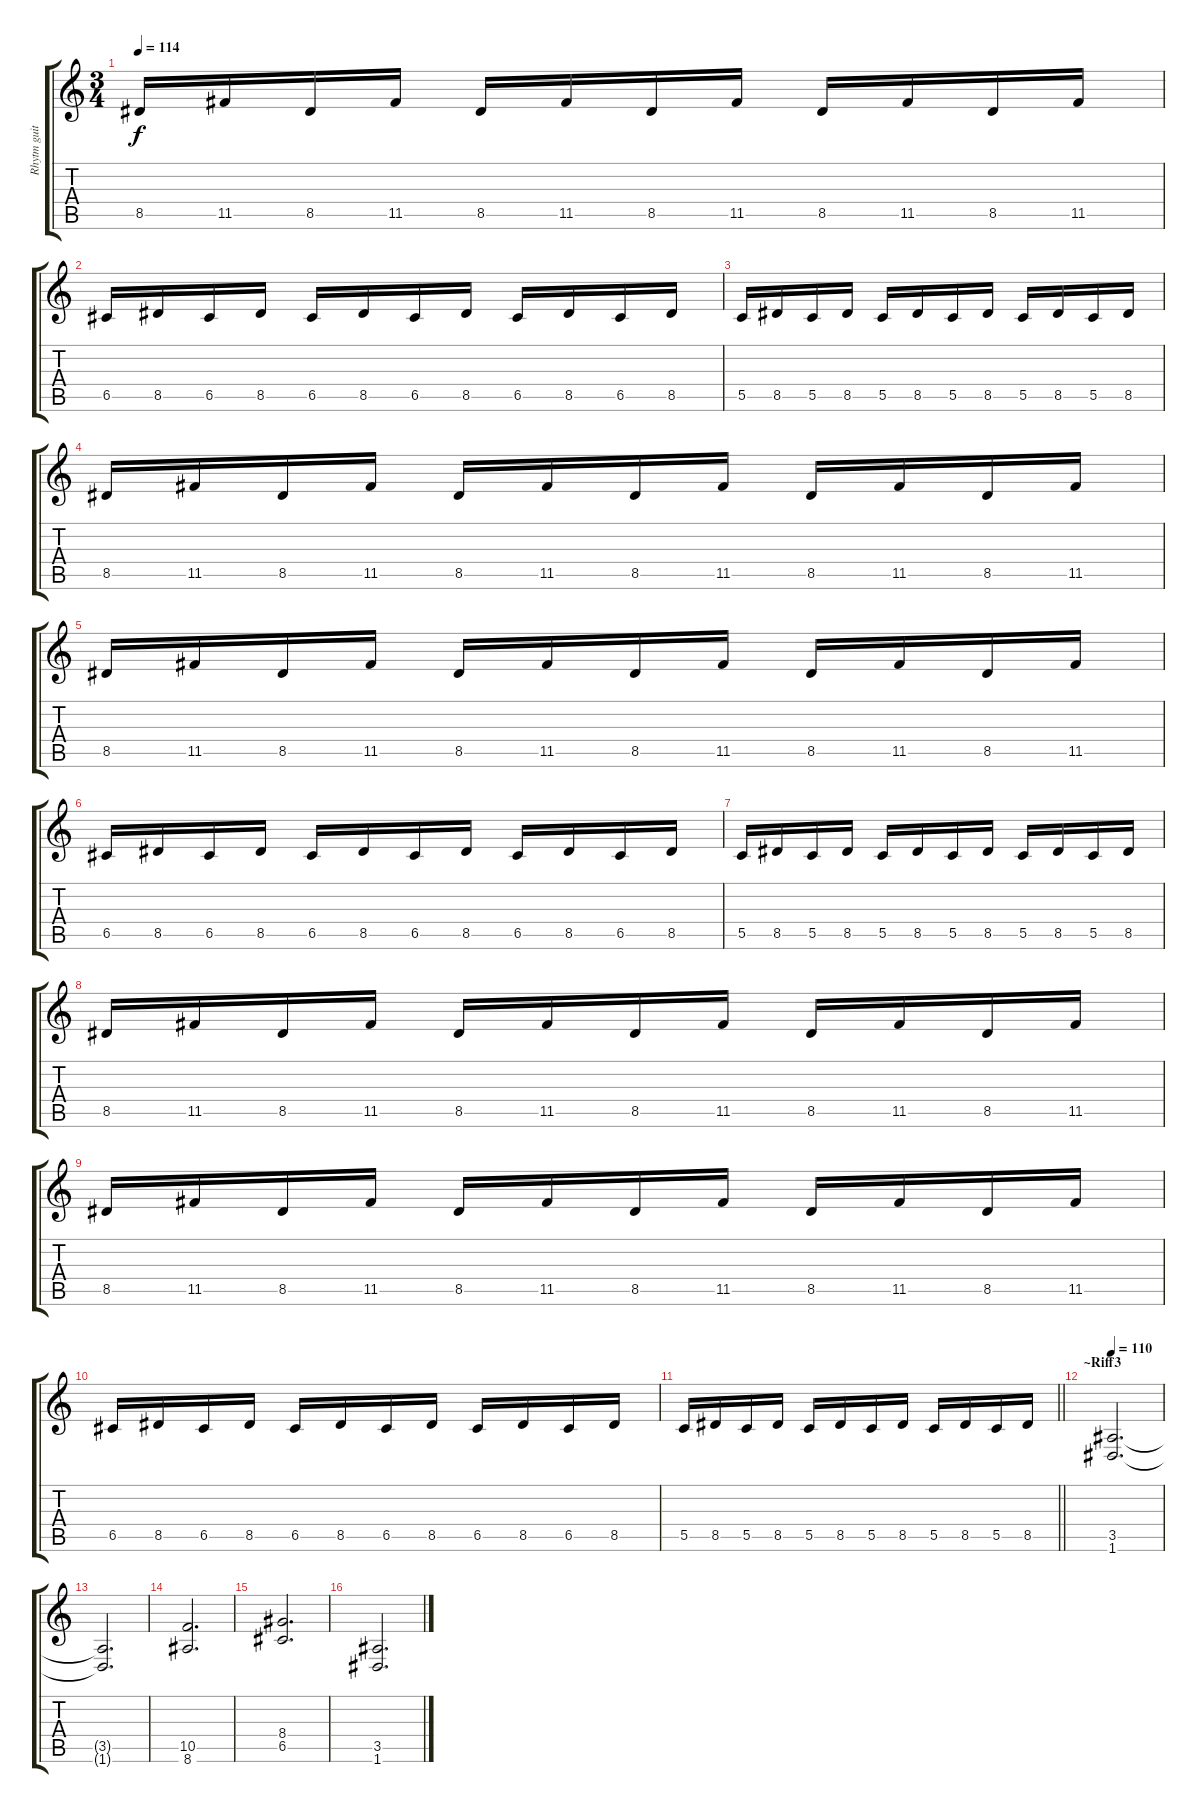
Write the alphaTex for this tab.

\track ("Rhytm guitar" "Rhytm guit") {instrument distortionguitar}
\staff {score tabs}
\tuning (D4 A3 F3 C3 G2 D2) {hide}
\ts (3 4)
\tempo 114
\clef g2
\ks c
8.5.16{dy f} 11.5.16 8.5.16 11.5.16 8.5.16 11.5.16 8.5.16 11.5.16 8.5.16 11.5.16 8.5.16 11.5.16 |
6.5.16 8.5.16 6.5.16 8.5.16 6.5.16 8.5.16 6.5.16 8.5.16 6.5.16 8.5.16 6.5.16 8.5.16 |
5.5.16 8.5.16 5.5.16 8.5.16 5.5.16 8.5.16 5.5.16 8.5.16 5.5.16 8.5.16 5.5.16 8.5.16 |
8.5.16 11.5.16 8.5.16 11.5.16 8.5.16 11.5.16 8.5.16 11.5.16 8.5.16 11.5.16 8.5.16 11.5.16 |
8.5.16 11.5.16 8.5.16 11.5.16 8.5.16 11.5.16 8.5.16 11.5.16 8.5.16 11.5.16 8.5.16 11.5.16 |
6.5.16 8.5.16 6.5.16 8.5.16 6.5.16 8.5.16 6.5.16 8.5.16 6.5.16 8.5.16 6.5.16 8.5.16 |
5.5.16 8.5.16 5.5.16 8.5.16 5.5.16 8.5.16 5.5.16 8.5.16 5.5.16 8.5.16 5.5.16 8.5.16 |
8.5.16 11.5.16 8.5.16 11.5.16 8.5.16 11.5.16 8.5.16 11.5.16 8.5.16 11.5.16 8.5.16 11.5.16 |
8.5.16 11.5.16 8.5.16 11.5.16 8.5.16 11.5.16 8.5.16 11.5.16 8.5.16 11.5.16 8.5.16 11.5.16 |
6.5.16 8.5.16 6.5.16 8.5.16 6.5.16 8.5.16 6.5.16 8.5.16 6.5.16 8.5.16 6.5.16 8.5.16 |
\barLineRight lightlight
5.5.16 8.5.16 5.5.16 8.5.16 5.5.16 8.5.16 5.5.16 8.5.16 5.5.16 8.5.16 5.5.16 8.5.16 |
\section ("" "~Riff3")
\tempo 110
(3.5 1.6).2{d} |
(3.5{t} 1.6{t}).2{d} |
(10.5 8.6).2{d} |
(8.4 6.5).2{d} |
(3.5 1.6).2{d}
